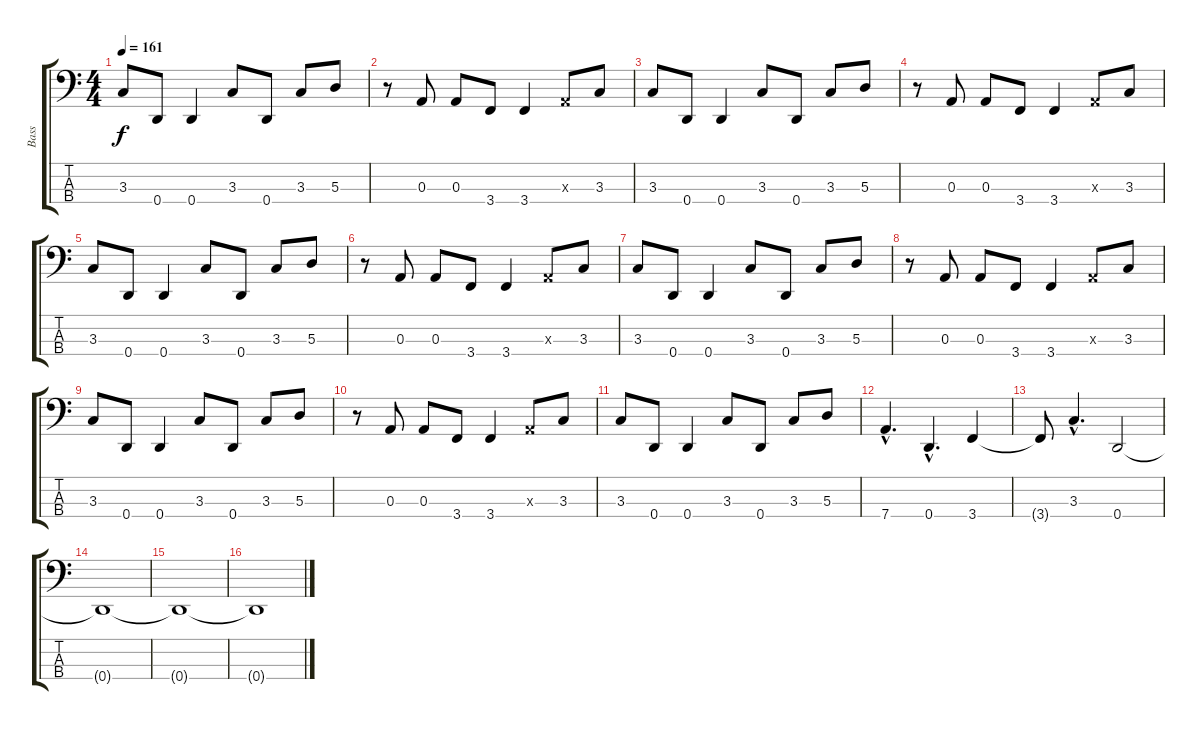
\track ("Bass" "Bass") {instrument electricbasspick}
\staff {score tabs}
\tuning (G2 D2 A1 D1) {hide}
\ts (4 4)
\tempo 161
\clef f4
\ks c
3.3.8{dy f} 0.4.8 0.4.4 3.3.8 0.4.8 3.3.8 5.3.8 |
r.8 0.3.8 0.3.8 3.4.8 3.4.4 0.3{x}.8 3.3.8 |
3.3.8 0.4.8 0.4.4 3.3.8 0.4.8 3.3.8 5.3.8 |
r.8 0.3.8 0.3.8 3.4.8 3.4.4 0.3{x}.8 3.3.8 |
3.3.8 0.4.8 0.4.4 3.3.8 0.4.8 3.3.8 5.3.8 |
r.8 0.3.8 0.3.8 3.4.8 3.4.4 0.3{x}.8 3.3.8 |
3.3.8 0.4.8 0.4.4 3.3.8 0.4.8 3.3.8 5.3.8 |
r.8 0.3.8 0.3.8 3.4.8 3.4.4 0.3{x}.8 3.3.8 |
3.3.8 0.4.8 0.4.4 3.3.8 0.4.8 3.3.8 5.3.8 |
r.8 0.3.8 0.3.8 3.4.8 3.4.4 0.3{x}.8 3.3.8 |
3.3.8 0.4.8 0.4.4 3.3.8 0.4.8 3.3.8 5.3.8 |
7.4{hac}.4{d instrument electricbasspick} 0.4{hac}.4{d} 3.4.4 |
3.4{t}.8 3.3{hac}.4{d} 0.4.2 |
0.4{t}.1 |
0.4{t}.1 |
0.4{t}.1
